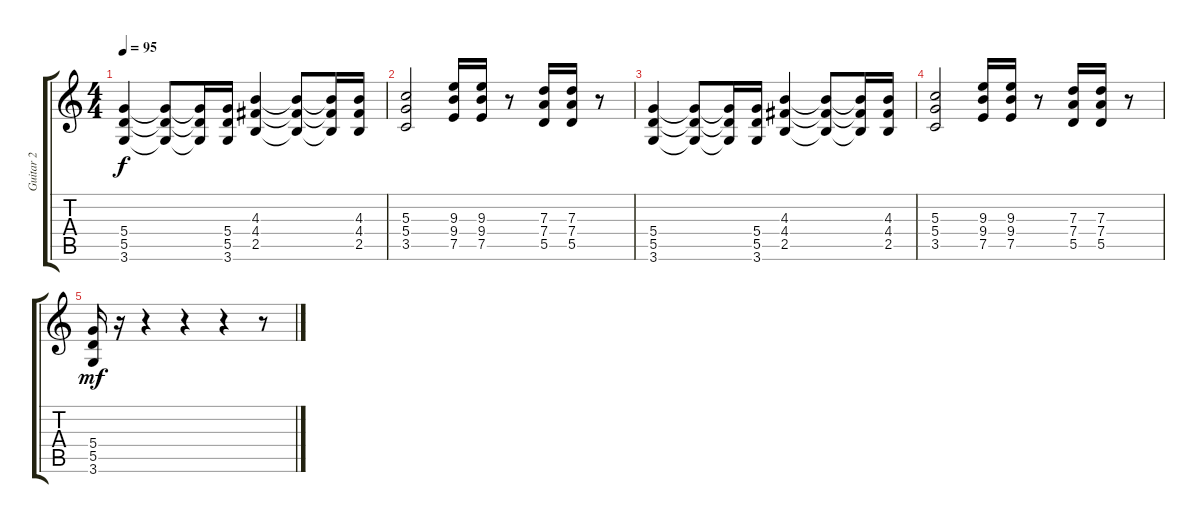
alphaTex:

\track ("Guitar 2" "Guitar 2") {instrument overdrivenguitar}
\staff {score tabs}
\tuning (E4 B3 G3 D3 A2 E2) {hide}
\ts (4 4)
\tempo 95
\clef g2
\ks c
(5.4 5.5 3.6).4{dy f} (5.4{t} 5.5{t} 3.6{t}).8 (5.4{t} 5.5{t} 3.6{t}).16 (5.4 5.5 3.6).16 (4.3 4.4 2.5).4 (4.3{t} 4.4{t} 2.5{t}).8 (4.3{t} 4.4{t} 2.5{t}).16 (4.3 4.4 2.5).16 |
(5.3 5.4 3.5).2 (9.3 9.4 7.5).16 (9.3 9.4 7.5).16 r.8 (7.3 7.4 5.5).16 (7.3 7.4 5.5).16 r.8 |
(5.4 5.5 3.6).4 (5.4{t} 5.5{t} 3.6{t}).8 (5.4{t} 5.5{t} 3.6{t}).16 (5.4 5.5 3.6).16 (4.3 4.4 2.5).4 (4.3{t} 4.4{t} 2.5{t}).8 (4.3{t} 4.4{t} 2.5{t}).16 (4.3 4.4 2.5).16 |
(5.3 5.4 3.5).2 (9.3 9.4 7.5).16 (9.3 9.4 7.5).16 r.8 (7.3 7.4 5.5).16 (7.3 7.4 5.5).16 r.8 |
(5.4 5.5 3.6).16{dy mf} r.16 r.4 r.4 r.4 r.8
